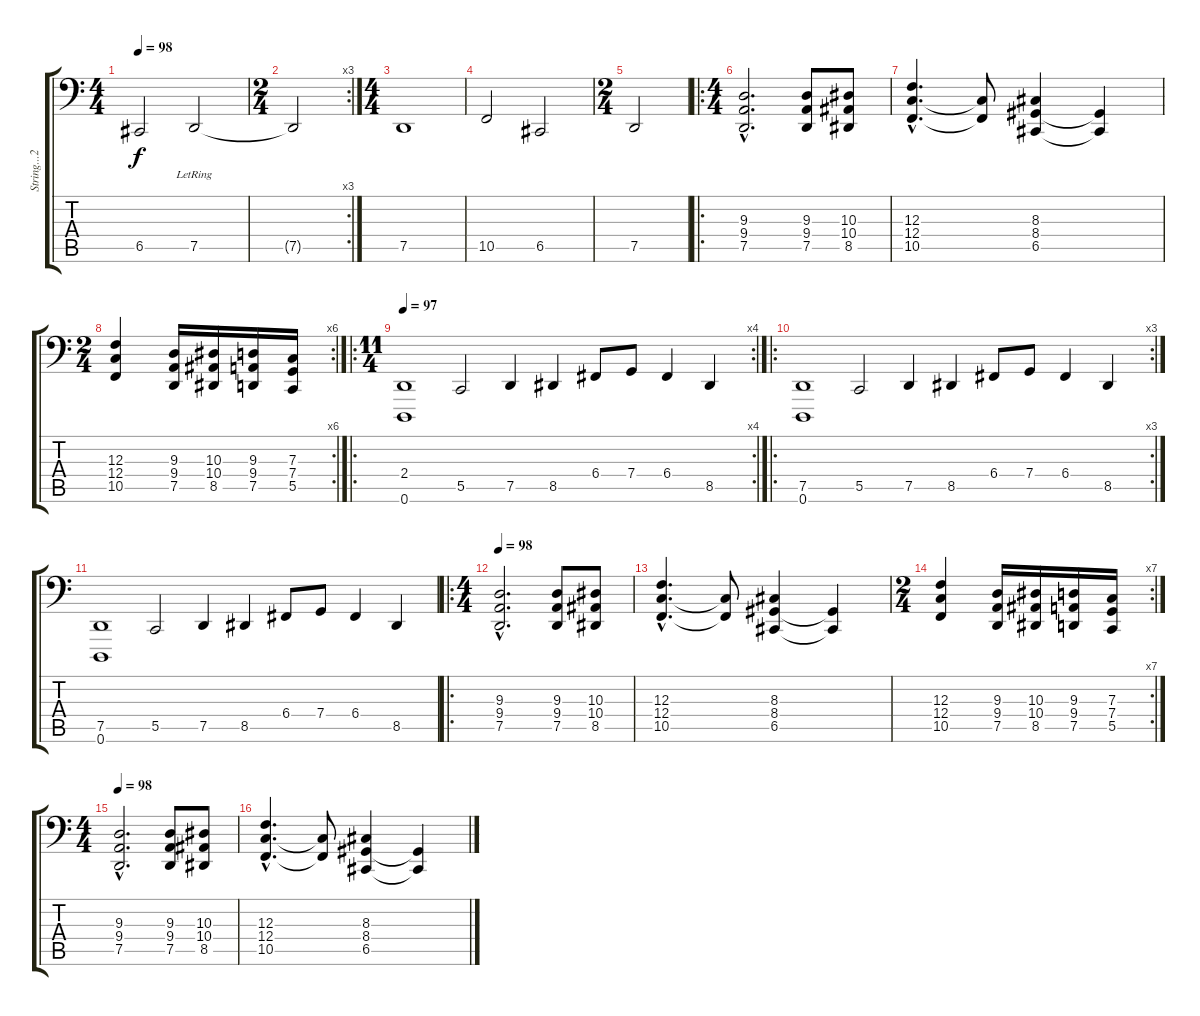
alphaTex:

\track ("String...2" "String...2") {instrument stringensemble1}
\staff {score tabs}
\tuning (D3 A2 F2 C2 G1 D1) {hide}
\ts (4 4)
\tempo 98
\clef f4
\ks c
6.5.2{dy f} 7.5{lr}.2 |
\rc 3
\ts (2 4)
7.5{t}.2 |
\ts (4 4)
7.5.1 |
10.5.2 6.5.2 |
\ts (2 4)
7.5.2 |
\ro
\ts (4 4)
(9.3{hac} 9.4{hac} 7.5{hac}).2{d} (9.3 9.4 7.5).8 (10.3 10.4 8.5).8 |
(12.3{hac} 12.4{hac} 10.5{hac}).4{d} (12.4{t} 10.5{t}).8 (8.3 8.4 6.5).4 (8.4{t} 6.5{t}).4 |
\rc 6
\ts (2 4)
(12.3 12.4 10.5).4 (9.3 9.4 7.5).16 (10.3 10.4 8.5).16 (9.3 9.4 7.5).16 (7.3 7.4 5.5).16 |
\ro
\rc 4
\ts (11 4)
\tempo 97
(2.4 0.6).1 5.5.2 7.5.4 8.5.4 6.4.8 7.4.8 6.4.4 8.5.4 |
\ro
\rc 3
(7.5 0.6).1 5.5.2 7.5.4 8.5.4 6.4.8 7.4.8 6.4.4 8.5.4 |
(7.5 0.6).1 5.5.2 7.5.4 8.5.4 6.4.8 7.4.8 6.4.4 8.5.4 |
\ro
\ts (4 4)
\tempo 98
(9.3{hac} 9.4{hac} 7.5{hac}).2{d} (9.3 9.4 7.5).8 (10.3 10.4 8.5).8 |
(12.3{hac} 12.4{hac} 10.5{hac}).4{d} (12.4{t} 10.5{t}).8 (8.3 8.4 6.5).4 (8.4{t} 6.5{t}).4 |
\rc 7
\ts (2 4)
(12.3 12.4 10.5).4 (9.3 9.4 7.5).16 (10.3 10.4 8.5).16 (9.3 9.4 7.5).16 (7.3 7.4 5.5).16 |
\ts (4 4)
\tempo 98
(9.3{hac} 9.4{hac} 7.5{hac}).2{d} (9.3 9.4 7.5).8 (10.3 10.4 8.5).8 |
(12.3{hac} 12.4{hac} 10.5{hac}).4{d} (12.4{t} 10.5{t}).8 (8.3 8.4 6.5).4 (8.4{t} 6.5{t}).4
